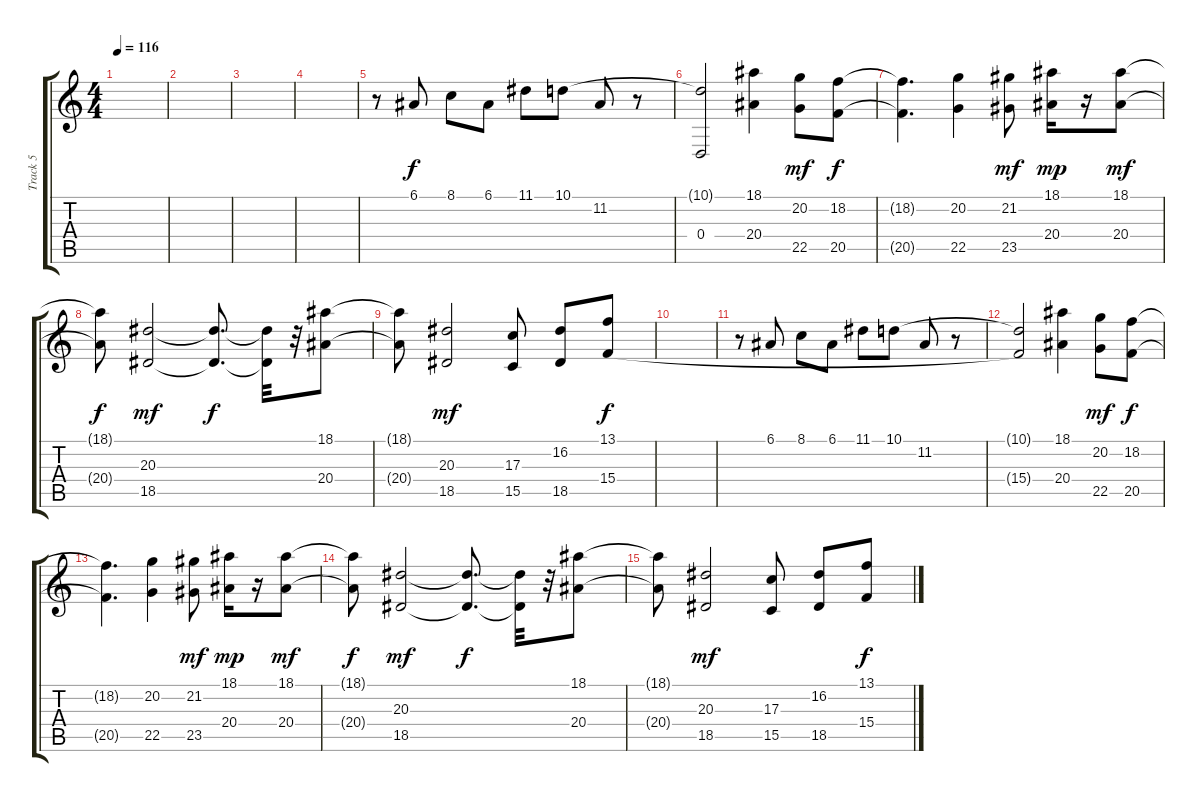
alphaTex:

\track ("Track 5" "Track 5") {instrument electricgrandpiano}
\staff {score tabs}
\tuning (E4 B3 G3 D3 A2 E2) {hide}
\ts (4 4)
\tempo 116
\clef g2
\ks c
|
|
|
|
r.8{volume 13 instrument electricgrandpiano} 6.1.8 8.1.8 6.1.8 11.1.8 10.1.8 11.2.8 r.8 |
(10.1{t} 0.4).2 (18.1 20.4).4 (20.2 22.5).8{dy mf} (18.2 20.5).8{dy f} |
(18.2{t} 20.5{t}).4{d} (20.2 22.5).4 (21.2 23.5).8{dy mf} (18.1 20.4).16{dy mp} r.16 (18.1 20.4).8{dy mf} |
(18.1{t} 20.4{t}).8{dy f} (20.3 18.5).2{dy mf} (20.3{t} 18.5{t}).8{d dy f} (20.3{t} 18.5{t}).32 r.32 (18.1 20.4).8 |
(18.1{t} 20.4{t}).8 (20.3 18.5).2{dy mf} (17.3 15.5).8 (16.2 18.5).8 (13.1 15.4).8{dy f} |
|
r.8{instrument electricgrandpiano} 6.1.8 8.1.8 6.1.8 11.1.8 10.1.8 11.2.8 r.8 |
(10.1{t} 15.4{t}).2 (18.1 20.4).4 (20.2 22.5).8{dy mf} (18.2 20.5).8{dy f} |
(18.2{t} 20.5{t}).4{d} (20.2 22.5).4 (21.2 23.5).8{dy mf} (18.1 20.4).16{dy mp} r.16 (18.1 20.4).8{dy mf} |
(18.1{t} 20.4{t}).8{dy f} (20.3 18.5).2{dy mf} (20.3{t} 18.5{t}).8{d dy f} (20.3{t} 18.5{t}).32 r.32 (18.1 20.4).8 |
(18.1{t} 20.4{t}).8 (20.3 18.5).2{dy mf} (17.3 15.5).8 (16.2 18.5).8 (13.1 15.4).8{dy f}
